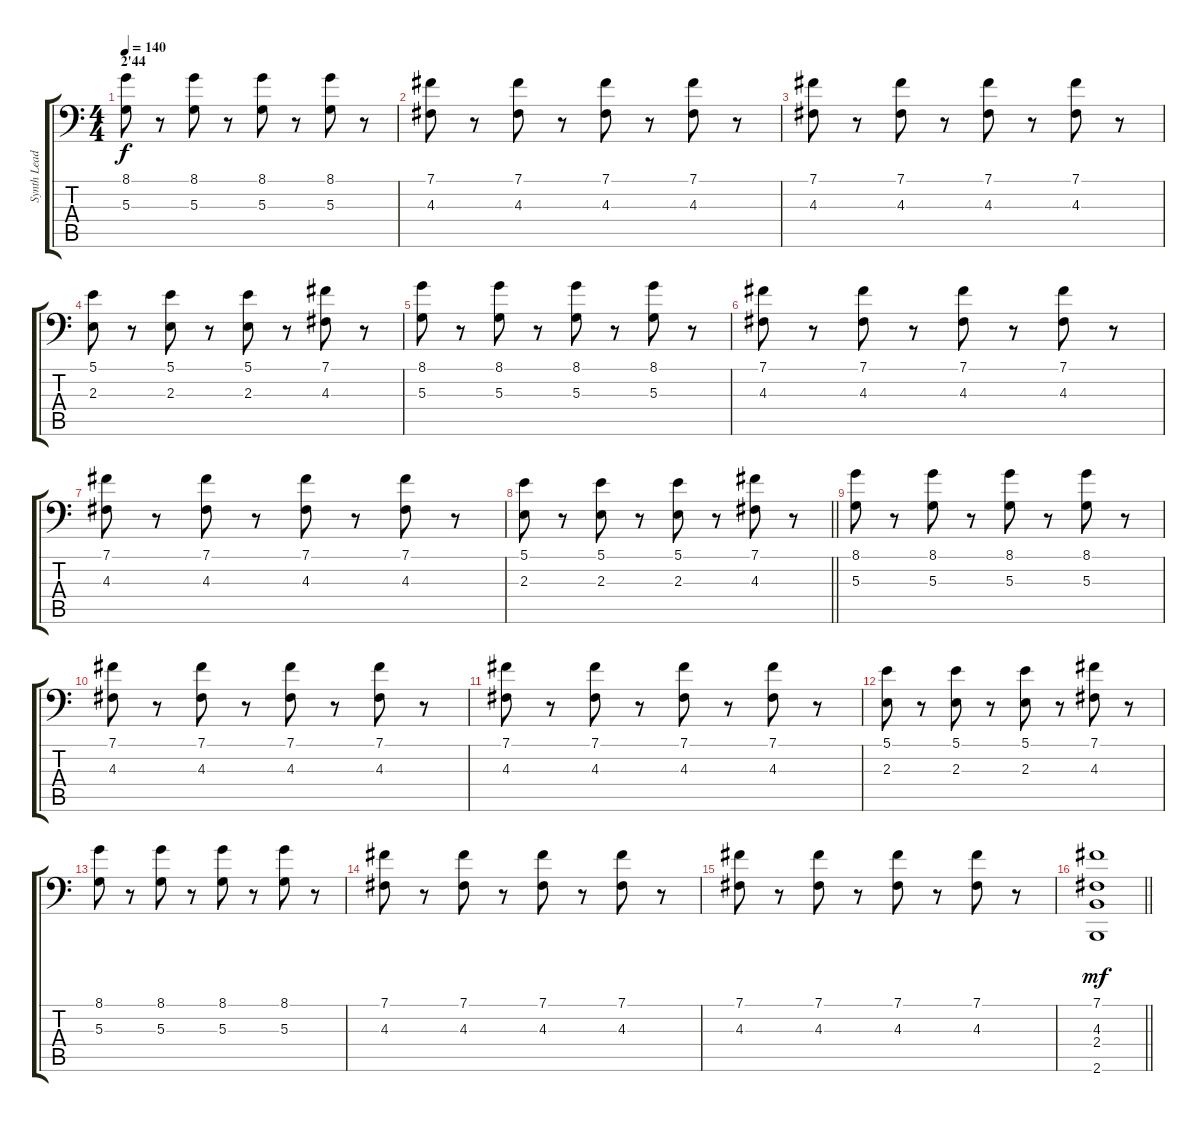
\track ("Synth Lead" "Synth Lead") {instrument stringensemble1}
\staff {score tabs}
\tuning (B3 Gb3 D3 A2 E2 A1) {hide}
\ts (4 4)
\section ("" "2'44")
\tempo 140
\clef f4
\ks c
(8.1 5.3).8{dy f} r.8 (8.1 5.3).8 r.8 (8.1 5.3).8 r.8 (8.1 5.3).8 r.8 |
(7.1 4.3).8 r.8 (7.1 4.3).8 r.8 (7.1 4.3).8 r.8 (7.1 4.3).8 r.8 |
(7.1 4.3).8 r.8 (7.1 4.3).8 r.8 (7.1 4.3).8 r.8 (7.1 4.3).8 r.8 |
(5.1 2.3).8 r.8 (5.1 2.3).8 r.8 (5.1 2.3).8 r.8 (7.1 4.3).8 r.8 |
(8.1 5.3).8 r.8 (8.1 5.3).8 r.8 (8.1 5.3).8 r.8 (8.1 5.3).8 r.8 |
(7.1 4.3).8 r.8 (7.1 4.3).8 r.8 (7.1 4.3).8 r.8 (7.1 4.3).8 r.8 |
(7.1 4.3).8 r.8 (7.1 4.3).8 r.8 (7.1 4.3).8 r.8 (7.1 4.3).8 r.8 |
\barLineRight lightlight
(5.1 2.3).8 r.8 (5.1 2.3).8 r.8 (5.1 2.3).8 r.8 (7.1 4.3).8 r.8 |
(8.1 5.3).8 r.8 (8.1 5.3).8 r.8 (8.1 5.3).8 r.8 (8.1 5.3).8 r.8 |
(7.1 4.3).8 r.8 (7.1 4.3).8 r.8 (7.1 4.3).8 r.8 (7.1 4.3).8 r.8 |
(7.1 4.3).8 r.8 (7.1 4.3).8 r.8 (7.1 4.3).8 r.8 (7.1 4.3).8 r.8 |
(5.1 2.3).8 r.8 (5.1 2.3).8 r.8 (5.1 2.3).8 r.8 (7.1 4.3).8 r.8 |
(8.1 5.3).8 r.8 (8.1 5.3).8 r.8 (8.1 5.3).8 r.8 (8.1 5.3).8 r.8 |
(7.1 4.3).8 r.8 (7.1 4.3).8 r.8 (7.1 4.3).8 r.8 (7.1 4.3).8 r.8 |
(7.1 4.3).8 r.8 (7.1 4.3).8 r.8 (7.1 4.3).8 r.8 (7.1 4.3).8 r.8 |
\barLineRight lightlight
(7.1 4.3 2.4 2.6).1{dy mf}
